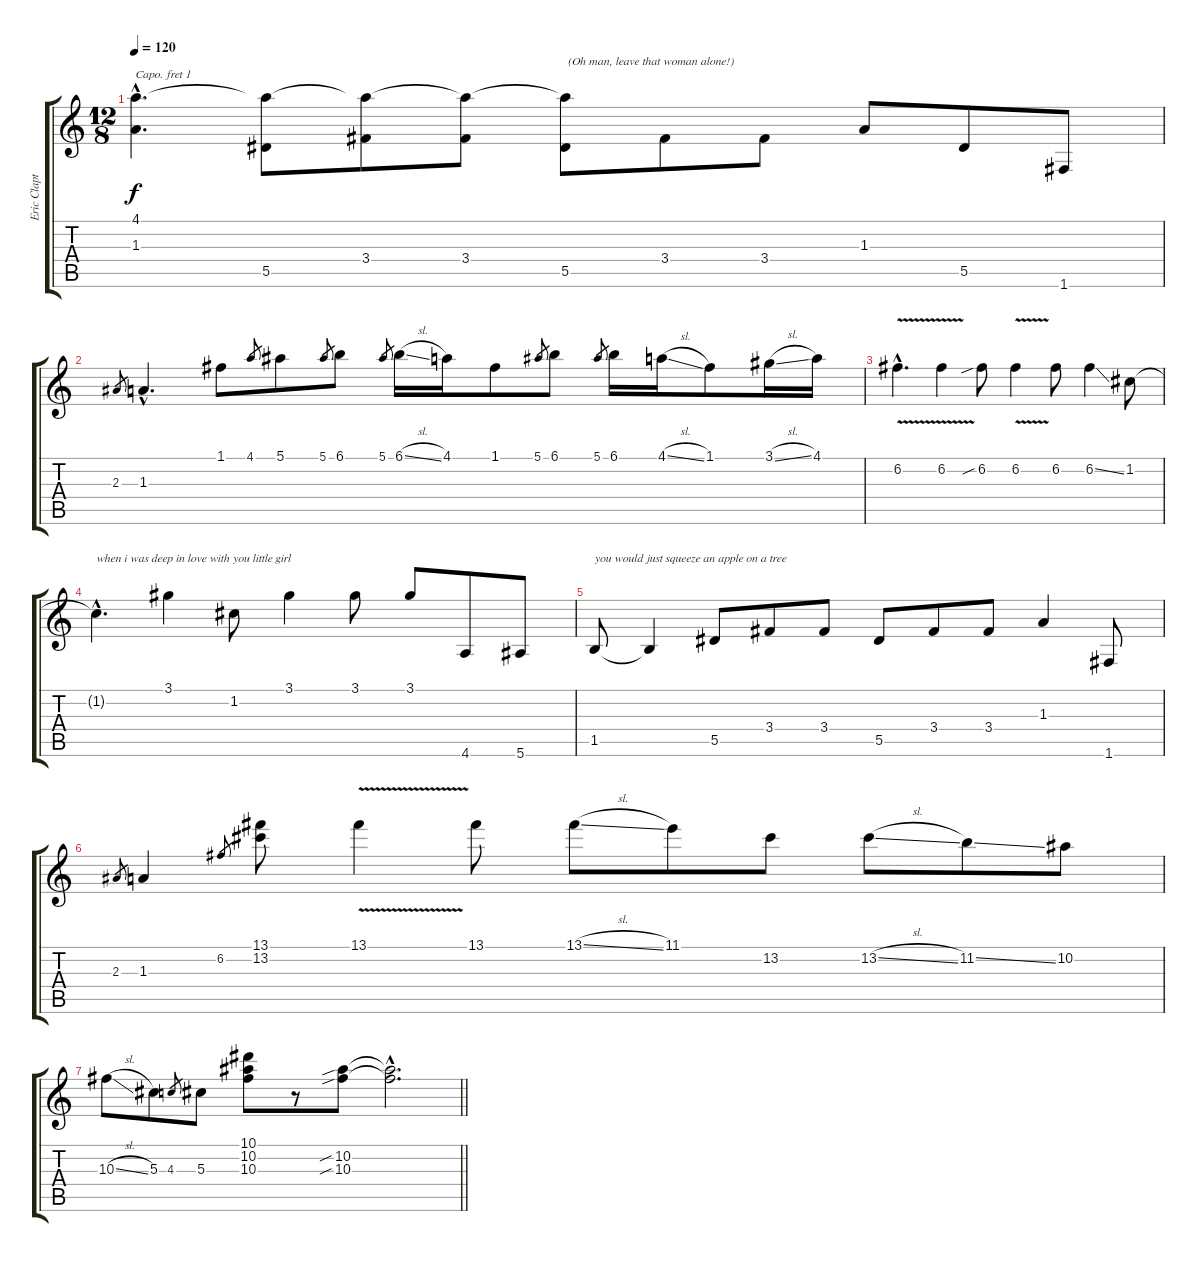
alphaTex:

\track ("Eric Clapton Guitar" "Eric Clapt") {instrument overdrivenguitar}
\staff {score tabs}
\capo 1
\tuning (E4 B3 G3 D3 A2 E2) {hide}
\ts (12 8)
\tempo 120
\clef g2
\ks c
(4.1{hac} 1.3{hac}).4{d dy f} (4.1{t} 5.5).8 (4.1{t} 3.4).8 (4.1{t} 3.4).8 (4.1{t} 5.5).8{txt " (Oh man, leave that woman alone!)"} 3.4.8 3.4.8 1.3.8 5.5.8 1.6.8 |
2.3.8{gr} 1.3{hac}.4{d} 1.1.8 4.1.8{gr} 5.1.8 5.1.8{gr} 6.1.8 5.1.8{gr} 6.1{sl}.16 4.1.16 1.1.8 5.1.8{gr} 6.1.8 5.1.8{gr} 6.1.16 4.1{sl}.16 1.1.8 3.1{sl}.16 4.1.16 |
6.2{v hac}.4{d} 6.2{v}.4 6.2{sib}.8 6.2{v}.4 6.2.8 6.2{ss}.4 1.2.8 |
1.2{hac t}.4{d txt "when i was deep in love with you little girl"} 3.1.4 1.2.8 3.1.4 3.1.8 3.1.8 4.6.8 5.6.8 |
1.5.8{txt "you would just squeeze an apple on a tree"} 1.5{t}.4 5.5.8 3.4.8 3.4.8 5.5.8 3.4.8 3.4.8 1.3.4 1.6.8 |
2.3.8{gr} 1.3.4 6.2.8{gr} (13.1 13.2).8 13.1{v}.4 13.1.8 13.1{sl}.8 11.1.8 13.2.8 13.2{sl}.8 11.2{ss}.8 10.2.8 |
\barLineRight lightlight
10.3{sl}.8 5.3.8 4.3.8{gr} 5.3.8 (10.1 10.2 10.3).8 r.8 (10.2{sib} 10.3{sib}).8 (10.2{hac t} 10.3{hac t}).2{d}
